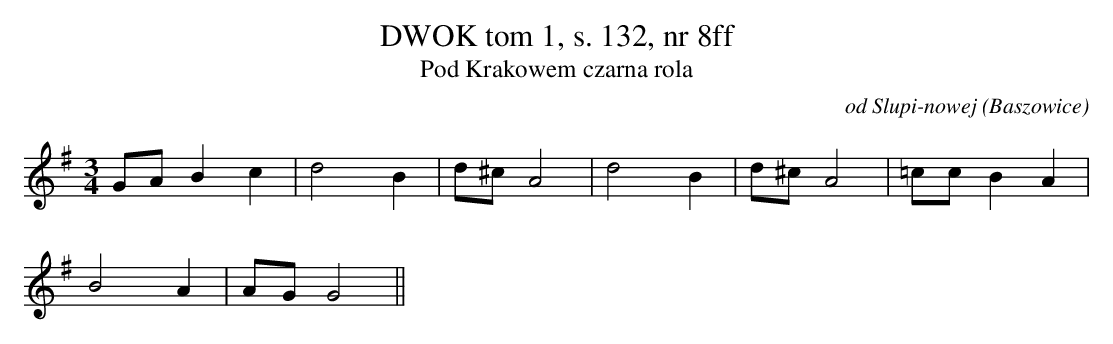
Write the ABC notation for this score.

X:1
T:DWOK tom 1, s. 132, nr 8ff
T:Pod Krakowem czarna rola
O:od Slupi-nowej (Baszowice)
M:3/4
L:1/8
K:G
GAB2c2 | d4B2 | d^cA4 | d4B2 | d^cA4 |=ccB2A2 |
 B4A2 | AGG4||
